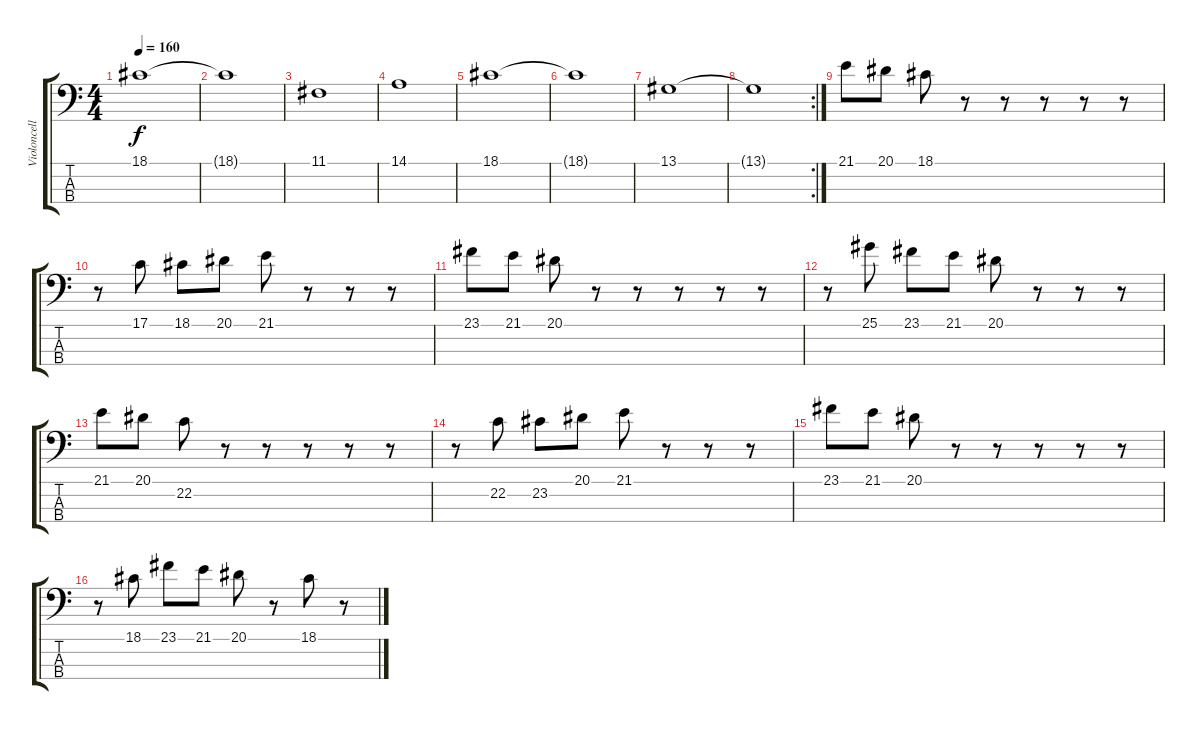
\track ("Violoncelle" "Violoncell") {instrument violin}
\staff {score tabs}
\tuning (G2 D2 A1 E1) {hide}
\ts (4 4)
\tempo 160
\clef f4
\ks c
18.1.1{dy f} |
18.1{t}.1 |
11.1.1 |
14.1.1 |
18.1.1 |
18.1{t}.1 |
13.1.1 |
\rc 2
13.1{t}.1 |
21.1.8{volume 13} 20.1.8 18.1.8 r.8 r.8 r.8 r.8 r.8 |
r.8 17.1.8 18.1.8 20.1.8 21.1.8 r.8 r.8 r.8 |
23.1.8 21.1.8 20.1.8 r.8 r.8 r.8 r.8 r.8 |
r.8 25.1.8 23.1.8 21.1.8 20.1.8 r.8 r.8 r.8 |
21.1.8 20.1.8 22.2.8 r.8 r.8 r.8 r.8 r.8 |
r.8 22.2.8 23.2.8 20.1.8 21.1.8 r.8 r.8 r.8 |
23.1.8 21.1.8 20.1.8 r.8 r.8 r.8 r.8 r.8 |
r.8 18.1.8 23.1.8 21.1.8 20.1.8 r.8 18.1.8 r.8
